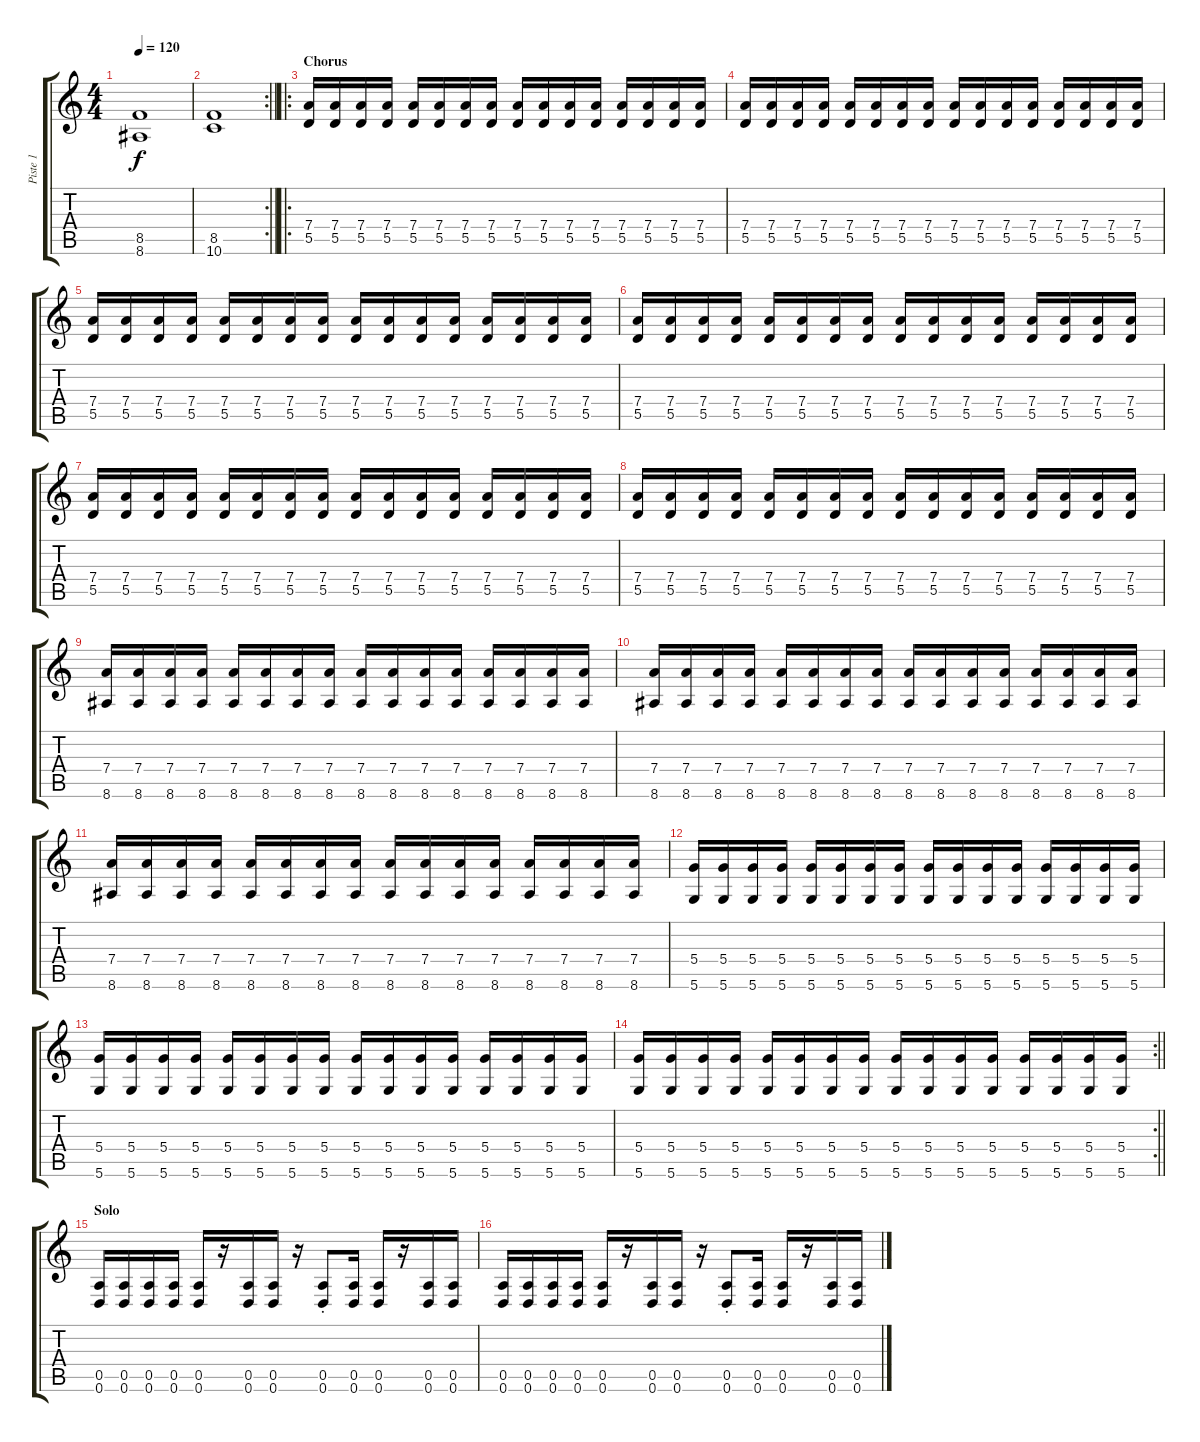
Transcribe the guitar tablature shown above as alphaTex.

\track ("Piste 1" "Piste 1") {instrument distortionguitar}
\staff {score tabs}
\tuning (E4 B3 G3 D3 A2 D2) {hide}
\ts (4 4)
\tempo 120
\clef g2
\ks c
(8.5 8.6).1{dy f} |
\rc 2
\barLineRight lightlight
(8.5 10.6).1 |
\ro
\section ("" "Chorus")
(7.4 5.5).16 (7.4 5.5).16 (7.4 5.5).16 (7.4 5.5).16 (7.4 5.5).16 (7.4 5.5).16 (7.4 5.5).16 (7.4 5.5).16 (7.4 5.5).16 (7.4 5.5).16 (7.4 5.5).16 (7.4 5.5).16 (7.4 5.5).16 (7.4 5.5).16 (7.4 5.5).16 (7.4 5.5).16 |
(7.4 5.5).16 (7.4 5.5).16 (7.4 5.5).16 (7.4 5.5).16 (7.4 5.5).16 (7.4 5.5).16 (7.4 5.5).16 (7.4 5.5).16 (7.4 5.5).16 (7.4 5.5).16 (7.4 5.5).16 (7.4 5.5).16 (7.4 5.5).16 (7.4 5.5).16 (7.4 5.5).16 (7.4 5.5).16 |
(7.4 5.5).16 (7.4 5.5).16 (7.4 5.5).16 (7.4 5.5).16 (7.4 5.5).16 (7.4 5.5).16 (7.4 5.5).16 (7.4 5.5).16 (7.4 5.5).16 (7.4 5.5).16 (7.4 5.5).16 (7.4 5.5).16 (7.4 5.5).16 (7.4 5.5).16 (7.4 5.5).16 (7.4 5.5).16 |
(7.4 5.5).16 (7.4 5.5).16 (7.4 5.5).16 (7.4 5.5).16 (7.4 5.5).16 (7.4 5.5).16 (7.4 5.5).16 (7.4 5.5).16 (7.4 5.5).16 (7.4 5.5).16 (7.4 5.5).16 (7.4 5.5).16 (7.4 5.5).16 (7.4 5.5).16 (7.4 5.5).16 (7.4 5.5).16 |
(7.4 5.5).16 (7.4 5.5).16 (7.4 5.5).16 (7.4 5.5).16 (7.4 5.5).16 (7.4 5.5).16 (7.4 5.5).16 (7.4 5.5).16 (7.4 5.5).16 (7.4 5.5).16 (7.4 5.5).16 (7.4 5.5).16 (7.4 5.5).16 (7.4 5.5).16 (7.4 5.5).16 (7.4 5.5).16 |
(7.4 5.5).16 (7.4 5.5).16 (7.4 5.5).16 (7.4 5.5).16 (7.4 5.5).16 (7.4 5.5).16 (7.4 5.5).16 (7.4 5.5).16 (7.4 5.5).16 (7.4 5.5).16 (7.4 5.5).16 (7.4 5.5).16 (7.4 5.5).16 (7.4 5.5).16 (7.4 5.5).16 (7.4 5.5).16 |
(7.4 8.6).16 (7.4 8.6).16 (7.4 8.6).16 (7.4 8.6).16 (7.4 8.6).16 (7.4 8.6).16 (7.4 8.6).16 (7.4 8.6).16 (7.4 8.6).16 (7.4 8.6).16 (7.4 8.6).16 (7.4 8.6).16 (7.4 8.6).16 (7.4 8.6).16 (7.4 8.6).16 (7.4 8.6).16 |
(7.4 8.6).16 (7.4 8.6).16 (7.4 8.6).16 (7.4 8.6).16 (7.4 8.6).16 (7.4 8.6).16 (7.4 8.6).16 (7.4 8.6).16 (7.4 8.6).16 (7.4 8.6).16 (7.4 8.6).16 (7.4 8.6).16 (7.4 8.6).16 (7.4 8.6).16 (7.4 8.6).16 (7.4 8.6).16 |
(7.4 8.6).16 (7.4 8.6).16 (7.4 8.6).16 (7.4 8.6).16 (7.4 8.6).16 (7.4 8.6).16 (7.4 8.6).16 (7.4 8.6).16 (7.4 8.6).16 (7.4 8.6).16 (7.4 8.6).16 (7.4 8.6).16 (7.4 8.6).16 (7.4 8.6).16 (7.4 8.6).16 (7.4 8.6).16 |
(5.4 5.6).16 (5.4 5.6).16 (5.4 5.6).16 (5.4 5.6).16 (5.4 5.6).16 (5.4 5.6).16 (5.4 5.6).16 (5.4 5.6).16 (5.4 5.6).16 (5.4 5.6).16 (5.4 5.6).16 (5.4 5.6).16 (5.4 5.6).16 (5.4 5.6).16 (5.4 5.6).16 (5.4 5.6).16 |
(5.4 5.6).16 (5.4 5.6).16 (5.4 5.6).16 (5.4 5.6).16 (5.4 5.6).16 (5.4 5.6).16 (5.4 5.6).16 (5.4 5.6).16 (5.4 5.6).16 (5.4 5.6).16 (5.4 5.6).16 (5.4 5.6).16 (5.4 5.6).16 (5.4 5.6).16 (5.4 5.6).16 (5.4 5.6).16 |
\rc 2
\barLineRight lightlight
(5.4 5.6).16 (5.4 5.6).16 (5.4 5.6).16 (5.4 5.6).16 (5.4 5.6).16 (5.4 5.6).16 (5.4 5.6).16 (5.4 5.6).16 (5.4 5.6).16 (5.4 5.6).16 (5.4 5.6).16 (5.4 5.6).16 (5.4 5.6).16 (5.4 5.6).16 (5.4 5.6).16 (5.4 5.6).16 |
\section ("" "Solo")
(0.5 0.6).16{volume 6 instrument distortionguitar} (0.5 0.6).16 (0.5 0.6).16 (0.5 0.6).16 (0.5 0.6).16 r.16 (0.5 0.6).16 (0.5 0.6).16 r.16 (0.5{st} 0.6{st}).8 (0.5 0.6).16 (0.5 0.6).16 r.16 (0.5 0.6).16 (0.5 0.6).16 |
(0.5 0.6).16 (0.5 0.6).16 (0.5 0.6).16 (0.5 0.6).16 (0.5 0.6).16 r.16 (0.5 0.6).16 (0.5 0.6).16 r.16 (0.5{st} 0.6{st}).8 (0.5 0.6).16 (0.5 0.6).16 r.16 (0.5 0.6).16 (0.5 0.6).16
